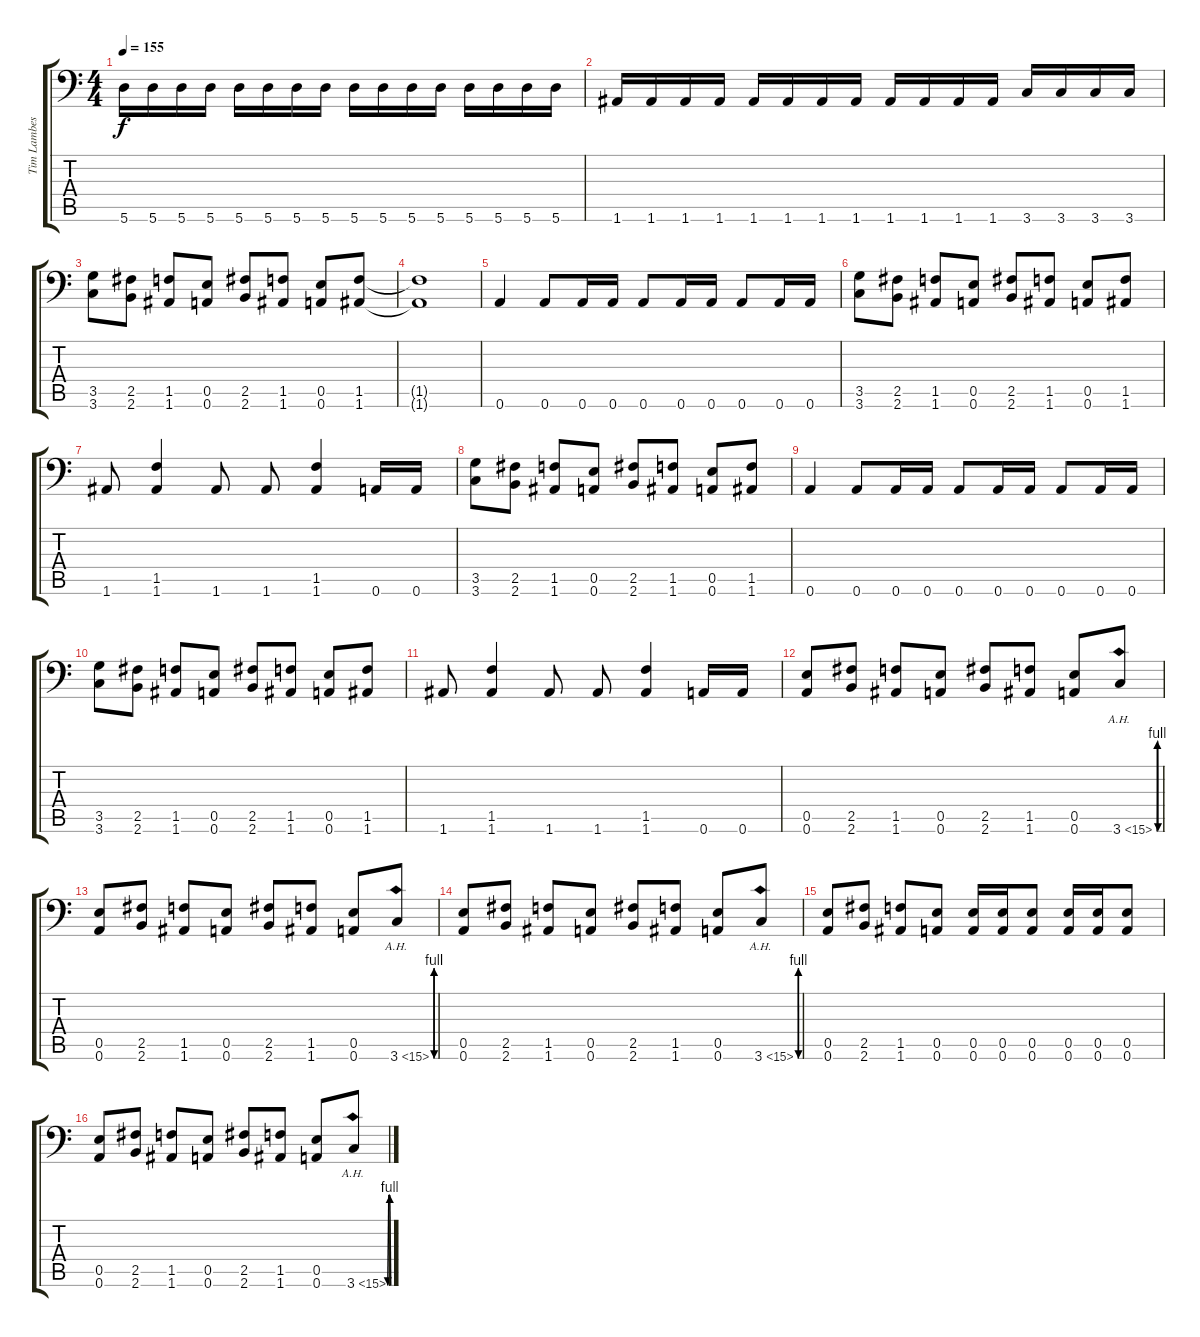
\track ("Tim Lambesis" "Tim Lambes") {instrument distortionguitar}
\staff {score tabs}
\tuning (B3 Gb3 D3 A2 E2 A1) {hide}
\ts (4 4)
\tempo 155
\clef f4
\ks c
5.6.16{dy f} 5.6.16 5.6.16 5.6.16 5.6.16 5.6.16 5.6.16 5.6.16 5.6.16 5.6.16 5.6.16 5.6.16 5.6.16 5.6.16 5.6.16 5.6.16 |
1.6.16 1.6.16 1.6.16 1.6.16 1.6.16 1.6.16 1.6.16 1.6.16 1.6.16 1.6.16 1.6.16 1.6.16 3.6.16 3.6.16 3.6.16 3.6.16 |
(3.5 3.6).8 (2.5 2.6).8 (1.5 1.6).8 (0.5 0.6).8 (2.5 2.6).8 (1.5 1.6).8 (0.5 0.6).8 (1.5 1.6).8 |
(1.5{t} 1.6{t}).1 |
0.6.4 0.6.8 0.6.16 0.6.16 0.6.8 0.6.16 0.6.16 0.6.8 0.6.16 0.6.16 |
(3.5 3.6).8 (2.5 2.6).8 (1.5 1.6).8 (0.5 0.6).8 (2.5 2.6).8 (1.5 1.6).8 (0.5 0.6).8 (1.5 1.6).8 |
1.6.8 (1.5 1.6).4 1.6.8 1.6.8 (1.5 1.6).4 0.6.16 0.6.16 |
(3.5 3.6).8 (2.5 2.6).8 (1.5 1.6).8 (0.5 0.6).8 (2.5 2.6).8 (1.5 1.6).8 (0.5 0.6).8 (1.5 1.6).8 |
0.6.4 0.6.8 0.6.16 0.6.16 0.6.8 0.6.16 0.6.16 0.6.8 0.6.16 0.6.16 |
(3.5 3.6).8 (2.5 2.6).8 (1.5 1.6).8 (0.5 0.6).8 (2.5 2.6).8 (1.5 1.6).8 (0.5 0.6).8 (1.5 1.6).8 |
1.6.8 (1.5 1.6).4 1.6.8 1.6.8 (1.5 1.6).4 0.6.16 0.6.16 |
(0.5 0.6).8 (2.5 2.6).8 (1.5 1.6).8 (0.5 0.6).8 (2.5 2.6).8 (1.5 1.6).8 (0.5 0.6).8 3.6{be (custom 0 0 10 4 20 4 30 0 60 0) ah 12}.8 |
(0.5 0.6).8 (2.5 2.6).8 (1.5 1.6).8 (0.5 0.6).8 (2.5 2.6).8 (1.5 1.6).8 (0.5 0.6).8 3.6{be (custom 0 0 10 4 20 4 30 0 60 0) ah 12}.8 |
(0.5 0.6).8 (2.5 2.6).8 (1.5 1.6).8 (0.5 0.6).8 (2.5 2.6).8 (1.5 1.6).8 (0.5 0.6).8 3.6{be (custom 0 0 10 4 20 4 30 0 60 0) ah 12}.8 |
(0.5 0.6).8 (2.5 2.6).8 (1.5 1.6).8 (0.5 0.6).8 (0.5 0.6).16 (0.5 0.6).16 (0.5 0.6).8 (0.5 0.6).16 (0.5 0.6).16 (0.5 0.6).8 |
(0.5 0.6).8 (2.5 2.6).8 (1.5 1.6).8 (0.5 0.6).8 (2.5 2.6).8 (1.5 1.6).8 (0.5 0.6).8 3.6{be (custom 0 0 10 4 20 4 30 0 60 0) ah 12}.8
